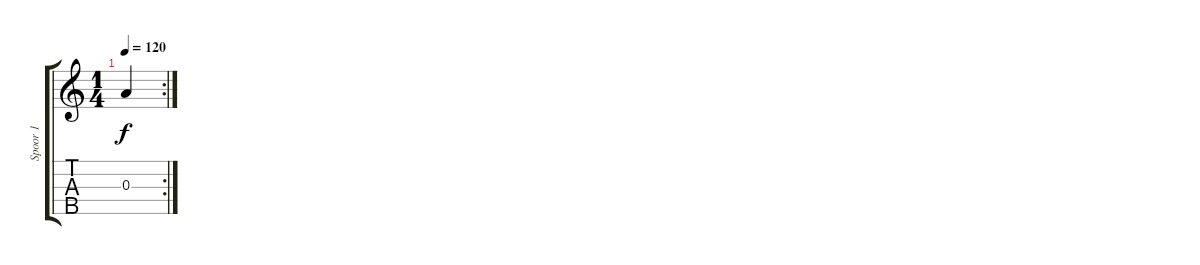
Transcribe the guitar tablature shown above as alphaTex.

\track ("Spoor 1" "Spoor 1") {instrument banjo}
\staff {score tabs}
\tuning (E4 C4 A3 E3 A4) {hide}
\displaytranspose 12
\rc 2
\ts (1 4)
\tempo 120
\clef g2
\ks c
0.3.4{dy f}
